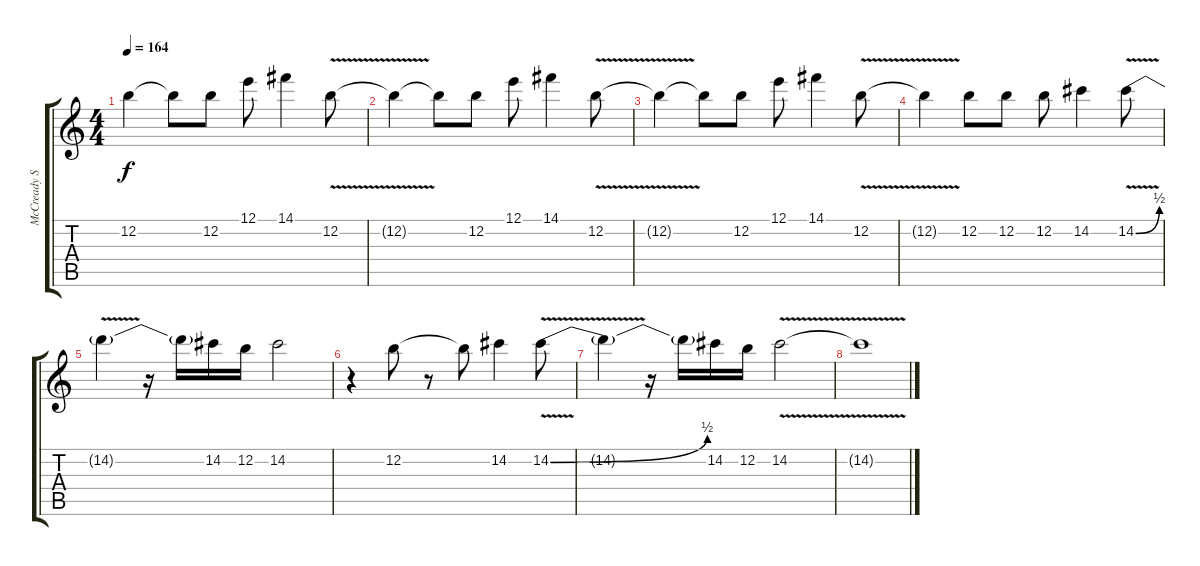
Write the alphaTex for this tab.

\track ("McCready Solo" "McCready S") {instrument overdrivenguitar}
\staff {score tabs}
\tuning (E4 B3 G3 D3 A2 E2) {hide}
\ts (4 4)
\tempo 164
\clef g2
\ks c
12.2.4{dy f} 12.2{t}.8 12.2.8 12.1.8 14.1.4 12.2{v}.8 |
12.2{t}.4 12.2{t}.8 12.2.8 12.1.8 14.1.4 12.2{v}.8 |
12.2{t}.4 12.2{t}.8 12.2.8 12.1.8 14.1.4 12.2{v}.8 |
12.2{t}.4 12.2.8 12.2.8 12.2.8 14.2.4 14.2{be (bend 0 0 60 2) v}.8 |
14.2{t}.4 r.16 14.2{t}.16 14.2.16 12.2.16 14.2.2 |
r.4 12.2.8 r.8 12.2{t}.8 14.2.4 14.2{be (bend 0 0 60 2) v}.8 |
14.2{t}.4 r.16 14.2{t}.16 14.2.16 12.2.16 14.2{v}.2 |
14.2{t}.1
